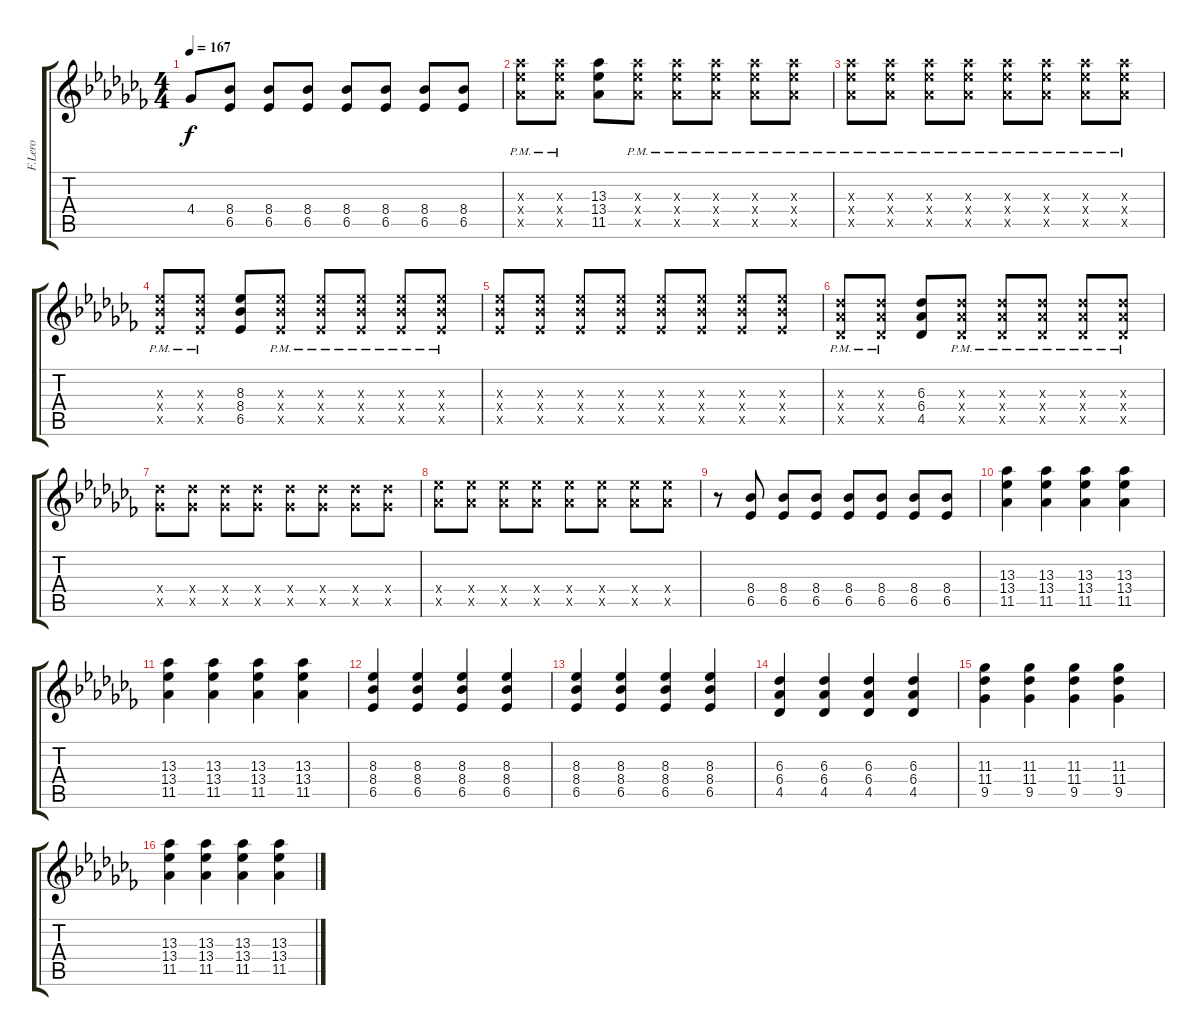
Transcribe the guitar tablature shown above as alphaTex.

\track ("F.Lero" "F.Lero") {instrument distortionguitar}
\staff {score tabs}
\tuning (E4 B3 G3 D3 A2 E2) {hide}
\ts (4 4)
\tempo 167
\clef g2
\ks abminor
4.4{t}.8{dy f} (8.4 6.5).8 (8.4 6.5).8 (8.4 6.5).8 (8.4 6.5).8 (8.4 6.5).8 (8.4 6.5).8 (8.4 6.5).8 |
(13.3{x} 13.4{x} 11.5{pm x}).8 (13.3{x} 13.4{x} 11.5{pm x}).8 (13.3 13.4 11.5).8 (13.3{x} 13.4{x} 11.5{pm x}).8 (13.3{x} 13.4{x} 11.5{pm x}).8 (13.3{x} 13.4{x} 11.5{pm x}).8 (13.3{x} 13.4{x} 11.5{pm x}).8 (13.3{x} 13.4{x} 11.5{pm x}).8 |
(13.3{x} 13.4{x} 11.5{pm x}).8 (13.3{x} 13.4{x} 11.5{pm x}).8 (13.3{x} 13.4{x} 11.5{pm x}).8 (13.3{x} 13.4{x} 11.5{pm x}).8 (13.3{x} 13.4{x} 11.5{pm x}).8 (13.3{x} 13.4{x} 11.5{pm x}).8 (13.3{x} 13.4{x} 11.5{pm x}).8 (13.3{x} 13.4{x} 11.5{pm x}).8 |
(8.3{x} 8.4{x} 6.5{pm x}).8 (8.3{x} 8.4{x} 6.5{pm x}).8 (8.3 8.4 6.5).8 (8.3{x} 8.4{x} 6.5{pm x}).8 (8.3{x} 8.4{x} 6.5{pm x}).8 (8.3{x} 8.4{x} 6.5{pm x}).8 (8.3{x} 8.4{x} 6.5{pm x}).8 (8.3{x} 8.4{x} 6.5{pm x}).8 |
(8.3{x} 8.4{x} 6.5{x}).8 (8.3{x} 8.4{x} 6.5{x}).8 (8.3{x} 8.4{x} 6.5{x}).8 (8.3{x} 8.4{x} 6.5{x}).8 (8.3{x} 8.4{x} 6.5{x}).8 (8.3{x} 8.4{x} 6.5{x}).8 (8.3{x} 8.4{x} 6.5{x}).8 (8.3{x} 8.4{x} 6.5{x}).8 |
(6.3{x} 6.4{x} 4.5{pm x}).8 (6.3{x} 6.4{x} 4.5{pm x}).8 (6.3 6.4 4.5).8 (6.3{x} 6.4{x} 4.5{pm x}).8 (6.3{x} 6.4{x} 4.5{pm x}).8 (6.3{x} 6.4{x} 4.5{pm x}).8 (6.3{x} 6.4{x} 4.5{pm x}).8 (6.3{x} 6.4{x} 4.5{pm x}).8 |
(11.4{x} 9.5{x}).8 (11.4{x} 9.5{x}).8 (11.4{x} 9.5{x}).8 (11.4{x} 9.5{x}).8 (11.4{x} 9.5{x}).8 (11.4{x} 9.5{x}).8 (11.4{x} 9.5{x}).8 (11.4{x} 9.5{x}).8 |
(13.4{x} 11.5{x}).8 (13.4{x} 11.5{x}).8 (13.4{x} 11.5{x}).8 (13.4{x} 11.5{x}).8 (13.4{x} 11.5{x}).8 (13.4{x} 11.5{x}).8 (13.4{x} 11.5{x}).8 (13.4{x} 11.5{x}).8 |
r.8 (8.4 6.5).8 (8.4 6.5).8 (8.4 6.5).8 (8.4 6.5).8 (8.4 6.5).8 (8.4 6.5).8 (8.4 6.5).8 |
(13.3 13.4 11.5).4 (13.3 13.4 11.5).4 (13.3 13.4 11.5).4 (13.3 13.4 11.5).4 |
(13.3 13.4 11.5).4 (13.3 13.4 11.5).4 (13.3 13.4 11.5).4 (13.3 13.4 11.5).4 |
(8.3 8.4 6.5).4 (8.3 8.4 6.5).4 (8.3 8.4 6.5).4 (8.3 8.4 6.5).4 |
(8.3 8.4 6.5).4 (8.3 8.4 6.5).4 (8.3 8.4 6.5).4 (8.3 8.4 6.5).4 |
(6.3 6.4 4.5).4 (6.3 6.4 4.5).4 (6.3 6.4 4.5).4 (6.3 6.4 4.5).4 |
(11.3 11.4 9.5).4 (11.3 11.4 9.5).4 (11.3 11.4 9.5).4 (11.3 11.4 9.5).4 |
(13.3 13.4 11.5).4 (13.3 13.4 11.5).4 (13.3 13.4 11.5).4 (13.3 13.4 11.5).4
